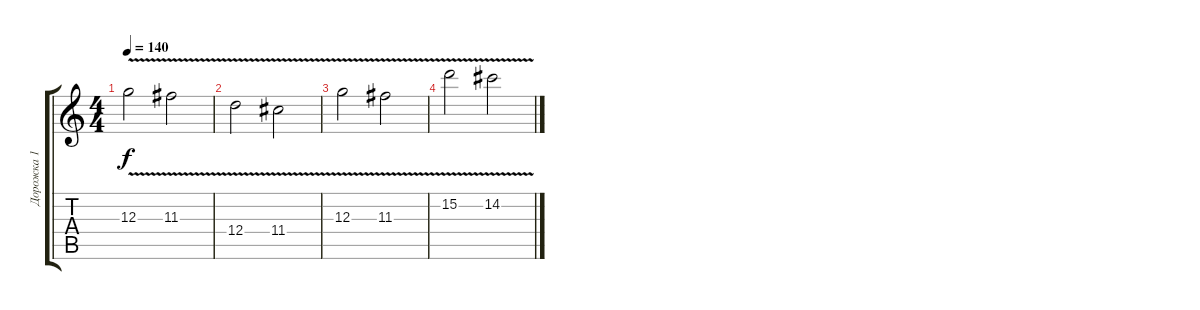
\track ("Дорожка 1" "Дорожка 1") {instrument distortionguitar}
\staff {score tabs}
\tuning (E4 B3 G3 D3 A2 E2) {hide}
\ts (4 4)
\tempo 140
\clef g2
\ks c
12.3{v}.2{dy f} 11.3{v}.2 |
12.4{v}.2 11.4{v}.2 |
12.3{v}.2 11.3{v}.2 |
15.2{v}.2 14.2{v}.2
